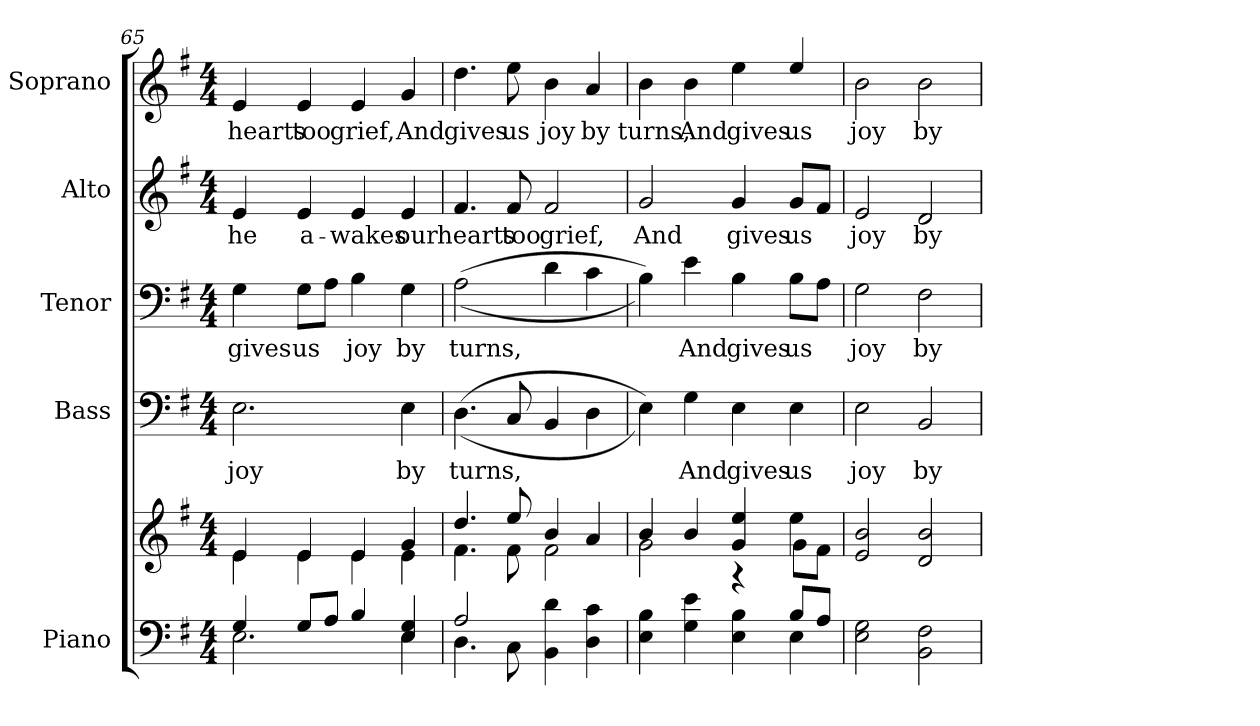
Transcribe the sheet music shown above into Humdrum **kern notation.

**kern	**kern	**kern	**text	**kern	**text	**kern	**text	**kern	**text
*part5	*part5	*part4	*part4	*part3	*part3	*part2	*part2	*part1	*part1
*staff6	*staff5	*staff4	*staff4	*staff3	*staff3	*staff2	*staff2	*staff1	*staff1
*I"Piano	*	*I"Bass	*	*I"Tenor	*	*I"Alto	*	*I"Soprano	*
*I'Pno.	*	*I'B.	*	*I'T.	*	*I'A.	*	*I'S.	*
*clefF4	*clefG2	*clefF4	*	*clefF4	*	*clefG2	*	*clefG2	*
*k[f#]	*k[f#]	*k[f#]	*	*k[f#]	*	*k[f#]	*	*k[f#]	*
*G:	*G:	*G:	*	*G:	*	*G:	*	*G:	*
*M4/4	*M4/4	*M4/4	*	*M4/4	*	*M4/4	*	*M4/4	*
=65	=65	=65	=65	=65	=65	=65	=65	=65	=65
*^	*^	*	*	*	*	*	*	*	*
!	!	!	!	!	!LO:LY:b:color=#000000	!	!	!	!	!	!
!	!	!	!	!	!	!	!LO:LY:b:color=#000000	!	!	!	!
!	!	!	!	!	!	!	!	!	!LO:LY:b:color=#000000	!	!
!	!	!	!	!	!	!	!	!	!	!	!LO:LY:b:color=#000000
4Gi/	2.Ei\	4ei/	4ei\	2.Ei\	joy	4Gi\	gives	4ei/	he	4ei/	hearts
!	!	!	!	!	!	!	!LO:LY:b:color=#000000	!	!	!	!
!	!	!	!	!	!	!	!	!	!LO:LY:b:color=#000000	!	!
!	!	!	!	!	!	!	!	!	!	!	!LO:LY:b:color=#000000
8Gi/L	.	4ei/	4ei\	.	.	8Gi\L	us	4ei/	a-	4ei/	too
8Ai/J	.	.	.	.	.	8Ai\J	.	.	.	.	.
!	!	!	!	!	!	!	!LO:LY:b:color=#000000	!	!	!	!
!	!	!	!	!	!	!	!	!	!LO:LY:b:color=#000000	!	!
!	!	!	!	!	!	!	!	!	!	!	!LO:LY:b:color=#000000
4Bi/	.	4ei/	4ei\	.	.	4Bi\	joy	4ei/	-wakes	4ei/	grief,
!	!	!	!	!	!LO:LY:b:color=#000000	!	!	!	!	!	!
!	!	!	!	!	!	!	!LO:LY:b:color=#000000	!	!	!	!
!	!	!	!	!	!	!	!	!	!LO:LY:b:color=#000000	!	!
!	!	!	!	!	!	!	!	!	!	!	!LO:LY:b:color=#000000
4Ei/ 4Gi	4Ei\	4gi/	4ei\	4Ei\	by	4Gi\	by	4ei/	our	4gi/	And
!!LO:PB:g=z
=66	=66	=66	=66	=66	=66	=66	=66	=66	=66	=66	=66
!	!	!	!	!	!LO:LY:b:color=#000000	!	!	!	!	!	!
!	!	!	!	!	!	!	!LO:LY:b:color=#000000	!	!	!	!
!	!	!	!	!	!	!	!	!	!LO:LY:b:color=#000000	!	!
!	!	!	!	!	!	!	!	!	!	!	!LO:LY:b:color=#000000
2Ai/	4.Di\	4.ddi/	4.f#i\	((4.Di\	turns,	((2Ai\	turns,	4.f#i/	hearts	4.ddi\	gives
!	!	!	!	!	!	!	!	!	!LO:LY:b:color=#000000	!	!
!	!	!	!	!	!	!	!	!	!	!	!LO:LY:b:color=#000000
.	8Ci\	8eei/	8f#i\	8Ci/	.	.	.	8f#i/	too	8eei\	us
!	!	!	!	!	!	!	!	!	!LO:LY:b:color=#000000	!	!
!	!	!	!	!	!	!	!	!	!	!	!LO:LY:b:color=#000000
4BBi\ 4di	2ryy	4bi/	2f#i\	4BBi/	.	4di\	.	2f#i/	grief,	4bi\	joy
!	!	!	!	!	!	!	!	!	!	!	!LO:LY:b:color=#000000
4Di\ 4ci	.	4ai/	.	4Di\	.	4ci\	.	.	.	4ai/	by
=67	=67	=67	=67	=67	=67	=67	=67	=67	=67	=67	=67
!	!	!	!	!	!	!	!	!	!LO:LY:b:color=#000000	!	!
!	!	!	!	!	!	!	!	!	!	!	!LO:LY:b:color=#000000
4Ei\ 4Bi	2ryy	4bi/	2gi\	4Ei\))	.	4Bi\))	.	2gi/	And	4bi\	turns,
!	!	!	!	!	!LO:LY:b:color=#000000	!	!	!	!	!	!
!	!	!	!	!	!	!	!LO:LY:b:color=#000000	!	!	!	!
!	!	!	!	!	!	!	!	!	!	!	!LO:LY:b:color=#000000
4Gi\ 4ei	.	4bi/	.	4Gi\	And	4ei\	And	.	.	4bi\	And
!	!	!	!	!	!LO:LY:b:color=#000000	!	!	!	!	!	!
!	!	!	!	!	!	!	!LO:LY:b:color=#000000	!	!	!	!
!	!	!	!	!	!	!	!	!	!LO:LY:b:color=#000000	!	!
!	!	!	!	!	!	!	!	!	!	!	!LO:LY:b:color=#000000
4Ei\ 4Bi	4ryy	4gi/ 4eei	4r	4Ei\	gives	4Bi\	gives	4gi/	gives	4eei\	gives
!	!	!	!	!	!LO:LY:b:color=#000000	!	!	!	!	!	!
!	!	!	!	!	!	!	!LO:LY:b:color=#000000	!	!	!	!
!	!	!	!	!	!	!	!	!	!LO:LY:b:color=#000000	!	!
!	!	!	!	!	!	!	!	!	!	!	!LO:LY:b:color=#000000
8Bi/L	4Ei\	4eei\	8gi\L	4Ei\	us	8Bi\L	us	8gi/L	us	4eei/	us
8Ai/J	.	.	8f#i\J	.	.	8Ai\J	.	8f#i/J	.	.	.
*v	*v	*	*	*	*	*	*	*	*	*	*
*	*v	*v	*	*	*	*	*	*	*	*
=68	=68	=68	=68	=68	=68	=68	=68	=68	=68
*	*^	*	*	*	*	*	*	*	*
!	!	!	!	!LO:LY:b:color=#000000	!	!	!	!	!	!
*	*v	*v	*	*	*	*	*	*	*	*
*	*^	*	*	*	*	*	*	*	*
!	!	!	!	!	!	!LO:LY:b:color=#000000	!	!	!	!
*	*v	*v	*	*	*	*	*	*	*	*
*	*^	*	*	*	*	*	*	*	*
!	!	!	!	!	!	!	!	!LO:LY:b:color=#000000	!	!
*	*v	*v	*	*	*	*	*	*	*	*
*	*^	*	*	*	*	*	*	*	*
!	!	!	!	!	!	!	!	!	!	!LO:LY:b:color=#000000
*	*v	*v	*	*	*	*	*	*	*	*
2Ei\ 2Gi	2ei/ 2bi	2Ei\	joy	2Gi\	joy	2ei/	joy	2bi\	joy
!	!	!	!LO:LY:b:color=#000000	!	!	!	!	!	!
!	!	!	!	!	!LO:LY:b:color=#000000	!	!	!	!
!	!	!	!	!	!	!	!LO:LY:b:color=#000000	!	!
!	!	!	!	!	!	!	!	!	!LO:LY:b:color=#000000
2BBi\ 2F#i	2di/ 2bi	2BBi/	by	2F#i\	by	2di/	by	2bi\	by
=	=	=	=	=	=	=	=	=	=
*-	*-	*-	*-	*-	*-	*-	*-	*-	*-
